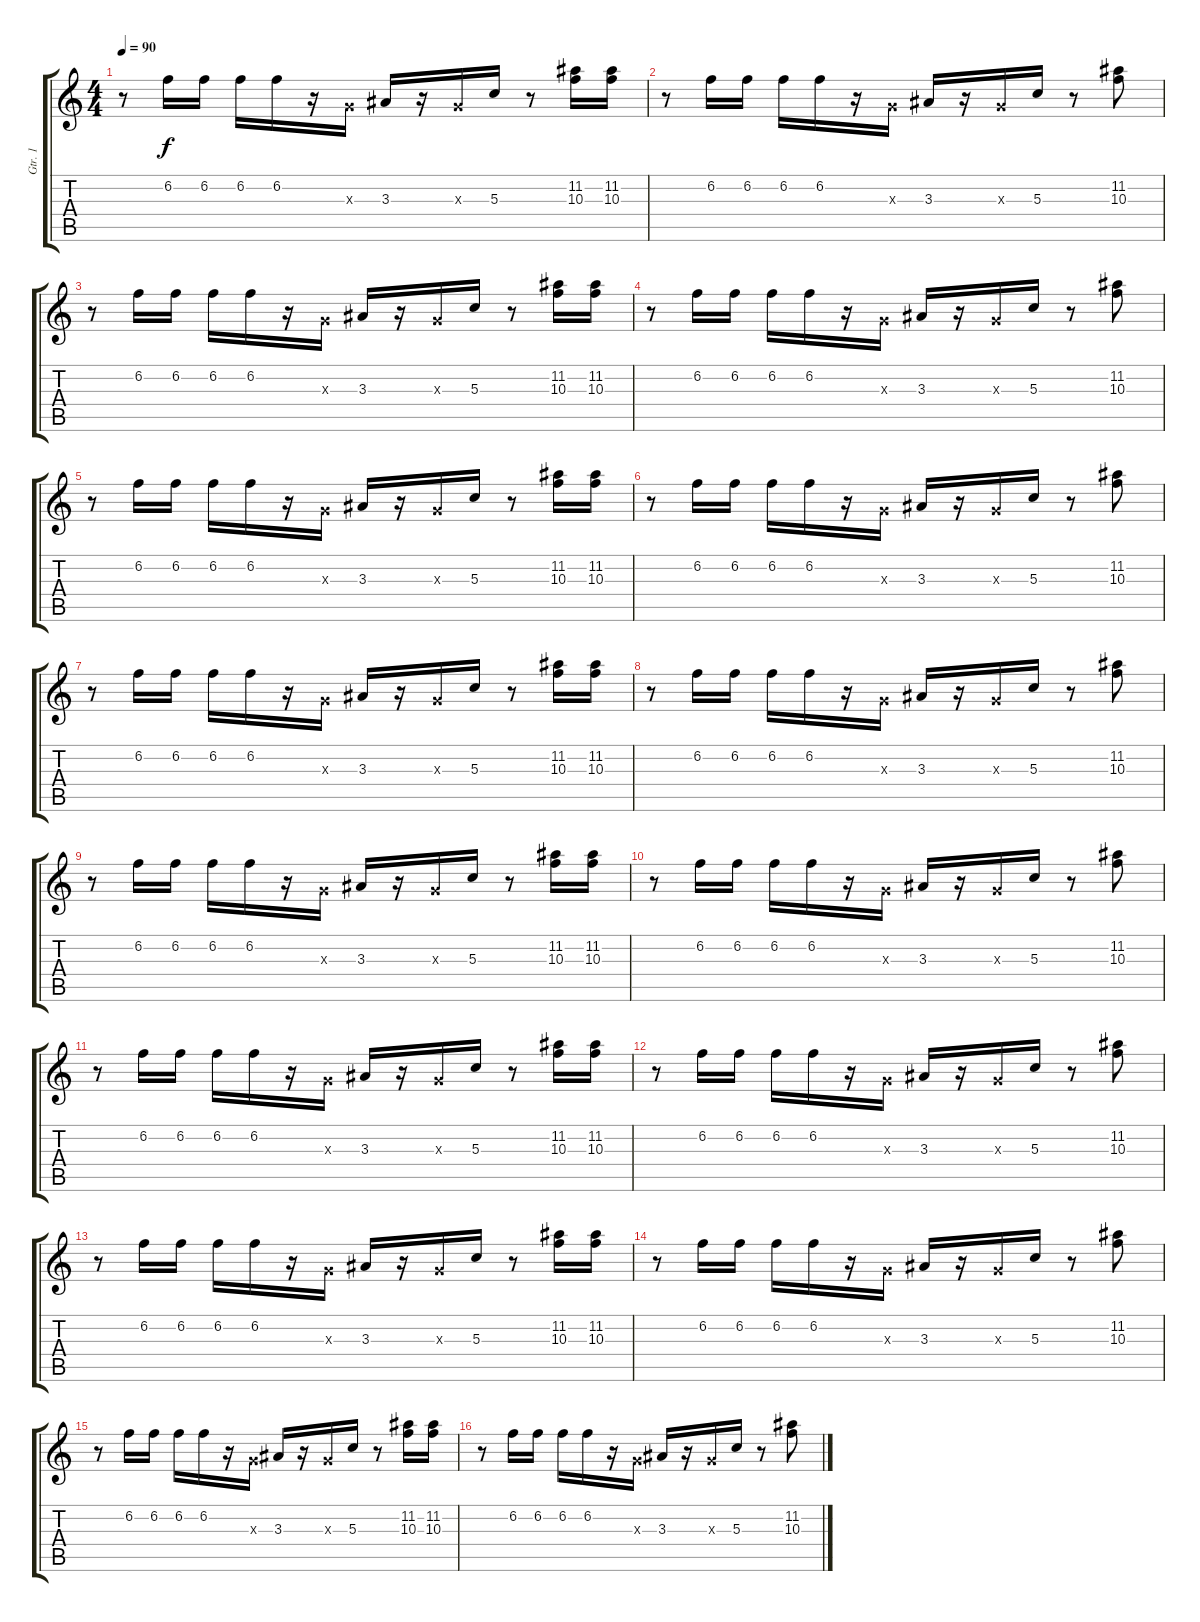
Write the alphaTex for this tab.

\track ("Gtr. 1" "Gtr. 1") {instrument electricguitarclean}
\staff {score tabs}
\tuning (E4 B3 G3 D3 A2 E2) {hide}
\ts (4 4)
\tempo 90
\clef g2
\ks c
r.8{dy f} 6.2.16 6.2.16 6.2.16 6.2.16 r.16 0.3{x}.16 3.3.16 r.16 0.3{x}.16 5.3.16 r.8 (11.2 10.3).16 (11.2 10.3).16 |
r.8 6.2.16 6.2.16 6.2.16 6.2.16 r.16 0.3{x}.16 3.3.16 r.16 0.3{x}.16 5.3.16 r.8 (11.2 10.3).8 |
r.8 6.2.16 6.2.16 6.2.16 6.2.16 r.16 0.3{x}.16 3.3.16 r.16 0.3{x}.16 5.3.16 r.8 (11.2 10.3).16 (11.2 10.3).16 |
r.8 6.2.16 6.2.16 6.2.16 6.2.16 r.16 0.3{x}.16 3.3.16 r.16 0.3{x}.16 5.3.16 r.8 (11.2 10.3).8 |
r.8 6.2.16 6.2.16 6.2.16 6.2.16 r.16 0.3{x}.16 3.3.16 r.16 0.3{x}.16 5.3.16 r.8 (11.2 10.3).16 (11.2 10.3).16 |
r.8 6.2.16 6.2.16 6.2.16 6.2.16 r.16 0.3{x}.16 3.3.16 r.16 0.3{x}.16 5.3.16 r.8 (11.2 10.3).8 |
r.8 6.2.16 6.2.16 6.2.16 6.2.16 r.16 0.3{x}.16 3.3.16 r.16 0.3{x}.16 5.3.16 r.8 (11.2 10.3).16 (11.2 10.3).16 |
r.8 6.2.16 6.2.16 6.2.16 6.2.16 r.16 0.3{x}.16 3.3.16 r.16 0.3{x}.16 5.3.16 r.8 (11.2 10.3).8 |
r.8 6.2.16 6.2.16 6.2.16 6.2.16 r.16 0.3{x}.16 3.3.16 r.16 0.3{x}.16 5.3.16 r.8 (11.2 10.3).16 (11.2 10.3).16 |
r.8 6.2.16 6.2.16 6.2.16 6.2.16 r.16 0.3{x}.16 3.3.16 r.16 0.3{x}.16 5.3.16 r.8 (11.2 10.3).8 |
r.8 6.2.16 6.2.16 6.2.16 6.2.16 r.16 0.3{x}.16 3.3.16 r.16 0.3{x}.16 5.3.16 r.8 (11.2 10.3).16 (11.2 10.3).16 |
r.8 6.2.16 6.2.16 6.2.16 6.2.16 r.16 0.3{x}.16 3.3.16 r.16 0.3{x}.16 5.3.16 r.8 (11.2 10.3).8 |
r.8 6.2.16 6.2.16 6.2.16 6.2.16 r.16 0.3{x}.16 3.3.16 r.16 0.3{x}.16 5.3.16 r.8 (11.2 10.3).16 (11.2 10.3).16 |
r.8 6.2.16 6.2.16 6.2.16 6.2.16 r.16 0.3{x}.16 3.3.16 r.16 0.3{x}.16 5.3.16 r.8 (11.2 10.3).8 |
r.8 6.2.16 6.2.16 6.2.16 6.2.16 r.16 0.3{x}.16 3.3.16 r.16 0.3{x}.16 5.3.16 r.8 (11.2 10.3).16 (11.2 10.3).16 |
r.8 6.2.16 6.2.16 6.2.16 6.2.16 r.16 0.3{x}.16 3.3.16 r.16 0.3{x}.16 5.3.16 r.8 (11.2 10.3).8
